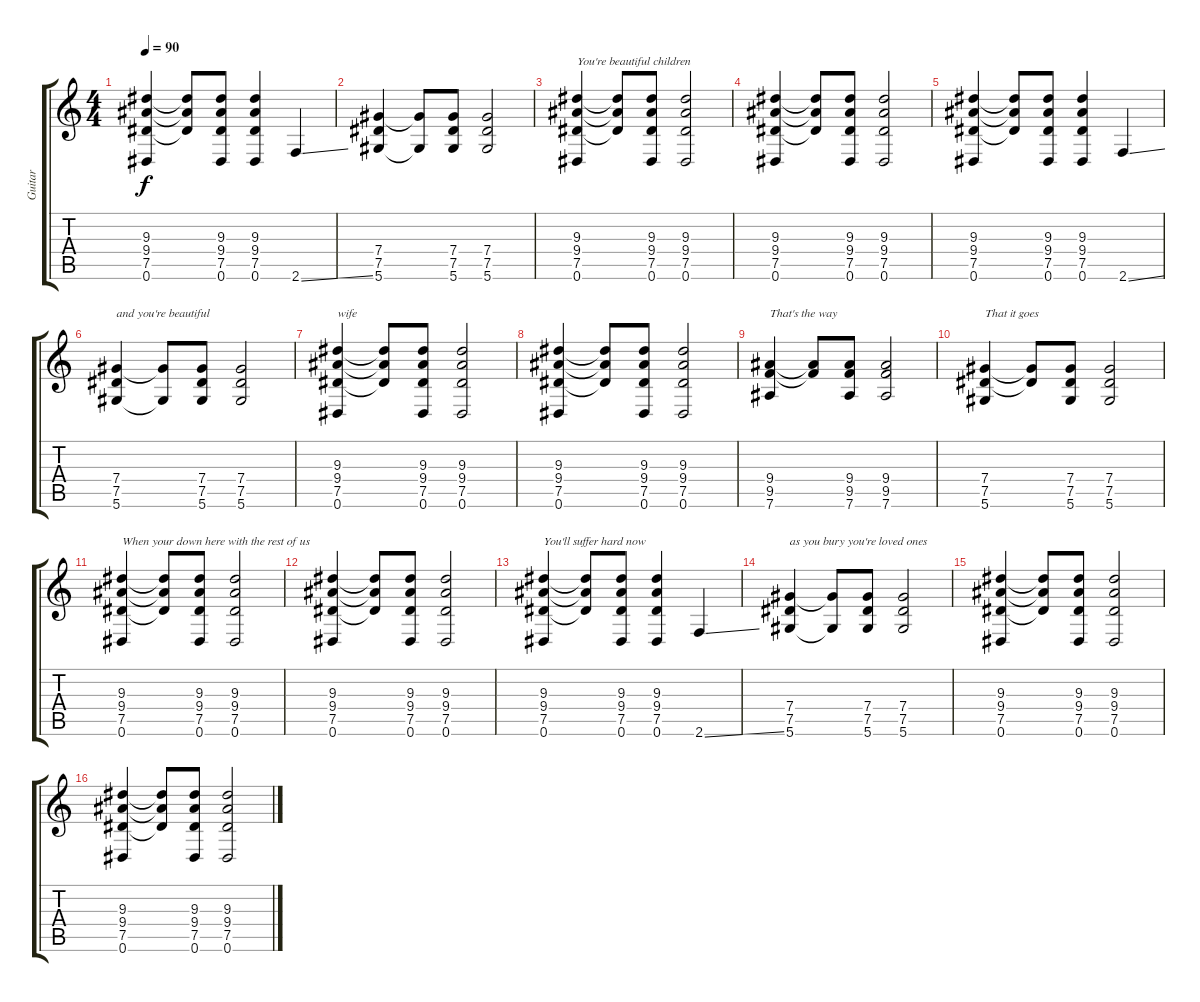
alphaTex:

\track ("Guitar" "Guitar") {instrument distortionguitar}
\staff {score tabs}
\tuning (Eb4 Bb3 Gb3 Db3 Ab2 Eb2) {hide}
\ts (4 4)
\tempo 90
\clef g2
\ks c
(9.3 9.4 7.5 0.6).4{dy f} (9.3{t} 9.4{t} 7.5{t}).8 (9.3 9.4 7.5 0.6).8 (9.3 9.4 7.5 0.6).4 2.6{ss}.4 |
(7.4 7.5 5.6).4 (7.4{t} 5.6{t}).8 (7.4 7.5 5.6).8 (7.4 7.5 5.6).2 |
(9.3 9.4 7.5 0.6).4{txt "You're beautiful children"} (9.3{t} 9.4{t} 7.5{t}).8 (9.3 9.4 7.5 0.6).8 (9.3 9.4 7.5 0.6).2 |
(9.3 9.4 7.5 0.6).4 (9.3{t} 9.4{t} 7.5{t}).8 (9.3 9.4 7.5 0.6).8 (9.3 9.4 7.5 0.6).2 |
(9.3 9.4 7.5 0.6).4 (9.3{t} 9.4{t} 7.5{t}).8 (9.3 9.4 7.5 0.6).8 (9.3 9.4 7.5 0.6).4 2.6{ss}.4 |
(7.4 7.5 5.6).4{txt "and you're beautiful"} (7.4{t} 5.6{t}).8 (7.4 7.5 5.6).8 (7.4 7.5 5.6).2 |
(9.3 9.4 7.5 0.6).4{txt "wife"} (9.3{t} 9.4{t} 7.5{t}).8 (9.3 9.4 7.5 0.6).8 (9.3 9.4 7.5 0.6).2 |
(9.3 9.4 7.5 0.6).4 (9.3{t} 9.4{t} 7.5{t}).8 (9.3 9.4 7.5 0.6).8 (9.3 9.4 7.5 0.6).2 |
(9.4 9.5 7.6).4{txt "That's the way"} (9.4{t} 9.5{t}).8 (9.4 9.5 7.6).8 (9.4 9.5 7.6).2 |
(7.4 7.5 5.6).4{txt "That it goes"} (7.4{t} 7.5{t}).8 (7.4 7.5 5.6).8 (7.4 7.5 5.6).2 |
(9.3 9.4 7.5 0.6).4{txt "When your down here with the rest of us"} (9.3{t} 9.4{t} 7.5{t}).8 (9.3 9.4 7.5 0.6).8 (9.3 9.4 7.5 0.6).2 |
(9.3 9.4 7.5 0.6).4 (9.3{t} 9.4{t} 7.5{t}).8 (9.3 9.4 7.5 0.6).8 (9.3 9.4 7.5 0.6).2 |
(9.3 9.4 7.5 0.6).4{txt "You'll suffer hard now"} (9.3{t} 9.4{t} 7.5{t}).8 (9.3 9.4 7.5 0.6).8 (9.3 9.4 7.5 0.6).4 2.6{ss}.4 |
(7.4 7.5 5.6).4{txt "as you bury you're loved ones"} (7.4{t} 5.6{t}).8 (7.4 7.5 5.6).8 (7.4 7.5 5.6).2 |
(9.3 9.4 7.5 0.6).4 (9.3{t} 9.4{t} 7.5{t}).8 (9.3 9.4 7.5 0.6).8 (9.3 9.4 7.5 0.6).2 |
(9.3 9.4 7.5 0.6).4 (9.3{t} 9.4{t} 7.5{t}).8 (9.3 9.4 7.5 0.6).8 (9.3 9.4 7.5 0.6).2
